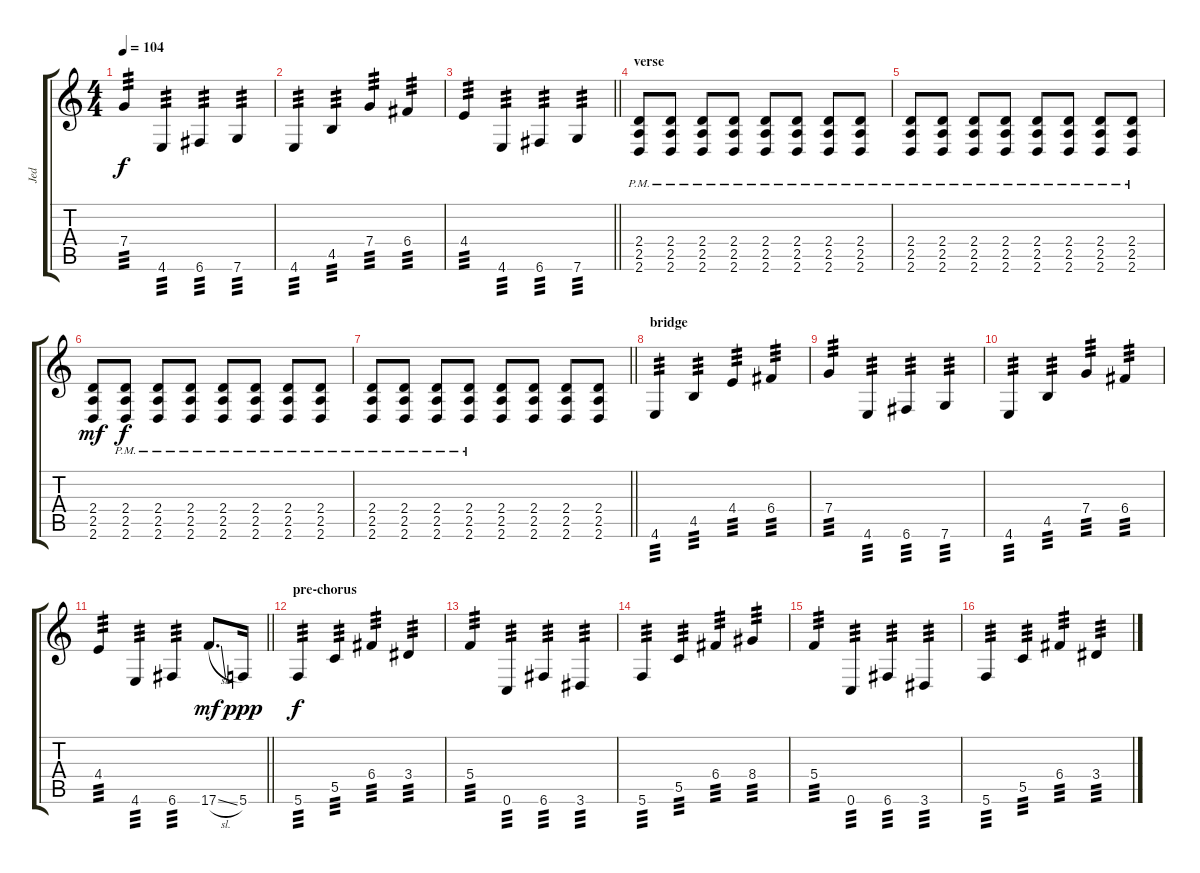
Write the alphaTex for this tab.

\track ("Jed" "Jed") {instrument overdrivenguitar}
\staff {score tabs}
\tuning (E4 C4 G3 C3 G2 C2) {hide}
\ts (4 4)
\tempo 104
\clef g2
\ks c
7.4.4{tp 3 dy f} 4.6.4{tp 3} 6.6.4{tp 3} 7.6.4{tp 3} |
4.6.4{tp 3} 4.5.4{tp 3} 7.4.4{tp 3} 6.4.4{tp 3} |
\barLineRight lightlight
4.4.4{tp 3} 4.6.4{tp 3} 6.6.4{tp 3} 7.6.4{tp 3} |
\section ("" "verse")
(2.4{pm} 2.5{pm} 2.6{pm}).8{volume 11} (2.4{pm} 2.5{pm} 2.6{pm}).8 (2.4{pm} 2.5{pm} 2.6{pm}).8 (2.4{pm} 2.5{pm} 2.6{pm}).8 (2.4{pm} 2.5{pm} 2.6{pm}).8 (2.4{pm} 2.5{pm} 2.6{pm}).8 (2.4{pm} 2.5{pm} 2.6{pm}).8 (2.4{pm} 2.5{pm} 2.6{pm}).8 |
(2.4{pm} 2.5{pm} 2.6{pm}).8 (2.4{pm} 2.5{pm} 2.6{pm}).8 (2.4{pm} 2.5{pm} 2.6{pm}).8 (2.4{pm} 2.5{pm} 2.6{pm}).8 (2.4{pm} 2.5{pm} 2.6{pm}).8 (2.4{pm} 2.5{pm} 2.6{pm}).8 (2.4{pm} 2.5{pm} 2.6{pm}).8 (2.4{pm} 2.5{pm} 2.6{pm}).8 |
(2.4 2.5 2.6).8{dy mf} (2.4{pm} 2.5{pm} 2.6{pm}).8{dy f} (2.4{pm} 2.5{pm} 2.6{pm}).8 (2.4{pm} 2.5{pm} 2.6{pm}).8 (2.4{pm} 2.5{pm} 2.6{pm}).8 (2.4{pm} 2.5{pm} 2.6{pm}).8 (2.4{pm} 2.5{pm} 2.6{pm}).8 (2.4{pm} 2.5{pm} 2.6{pm}).8 |
\barLineRight lightlight
(2.4{pm} 2.5{pm} 2.6{pm}).8 (2.4{pm} 2.5{pm} 2.6{pm}).8 (2.4{pm} 2.5{pm} 2.6{pm}).8 (2.4{pm} 2.5{pm} 2.6{pm}).8 (2.4 2.5 2.6).8 (2.4 2.5 2.6).8 (2.4 2.5 2.6).8 (2.4 2.5 2.6).8 |
\section ("" "bridge")
4.6.4{tp 3 volume 14} 4.5.4{tp 3} 4.4.4{tp 3} 6.4.4{tp 3} |
7.4.4{tp 3} 4.6.4{tp 3} 6.6.4{tp 3} 7.6.4{tp 3} |
4.6.4{tp 3} 4.5.4{tp 3} 7.4.4{tp 3} 6.4.4{tp 3} |
\barLineRight lightlight
4.4.4{tp 3} 4.6.4{tp 3} 6.6.4{tp 3} 17.6{sl}.8{d dy mf} 5.6.16{dy ppp} |
\section ("" "pre-chorus")
5.6.4{tp 3 dy f} 5.5.4{tp 3} 6.4.4{tp 3} 3.4.4{tp 3} |
5.4.4{tp 3} 0.6.4{tp 3} 6.6.4{tp 3} 3.6.4{tp 3} |
5.6.4{tp 3} 5.5.4{tp 3} 6.4.4{tp 3} 8.4.4{tp 3} |
5.4.4{tp 3} 0.6.4{tp 3} 6.6.4{tp 3} 3.6.4{tp 3} |
5.6.4{tp 3} 5.5.4{tp 3} 6.4.4{tp 3} 3.4.4{tp 3}
